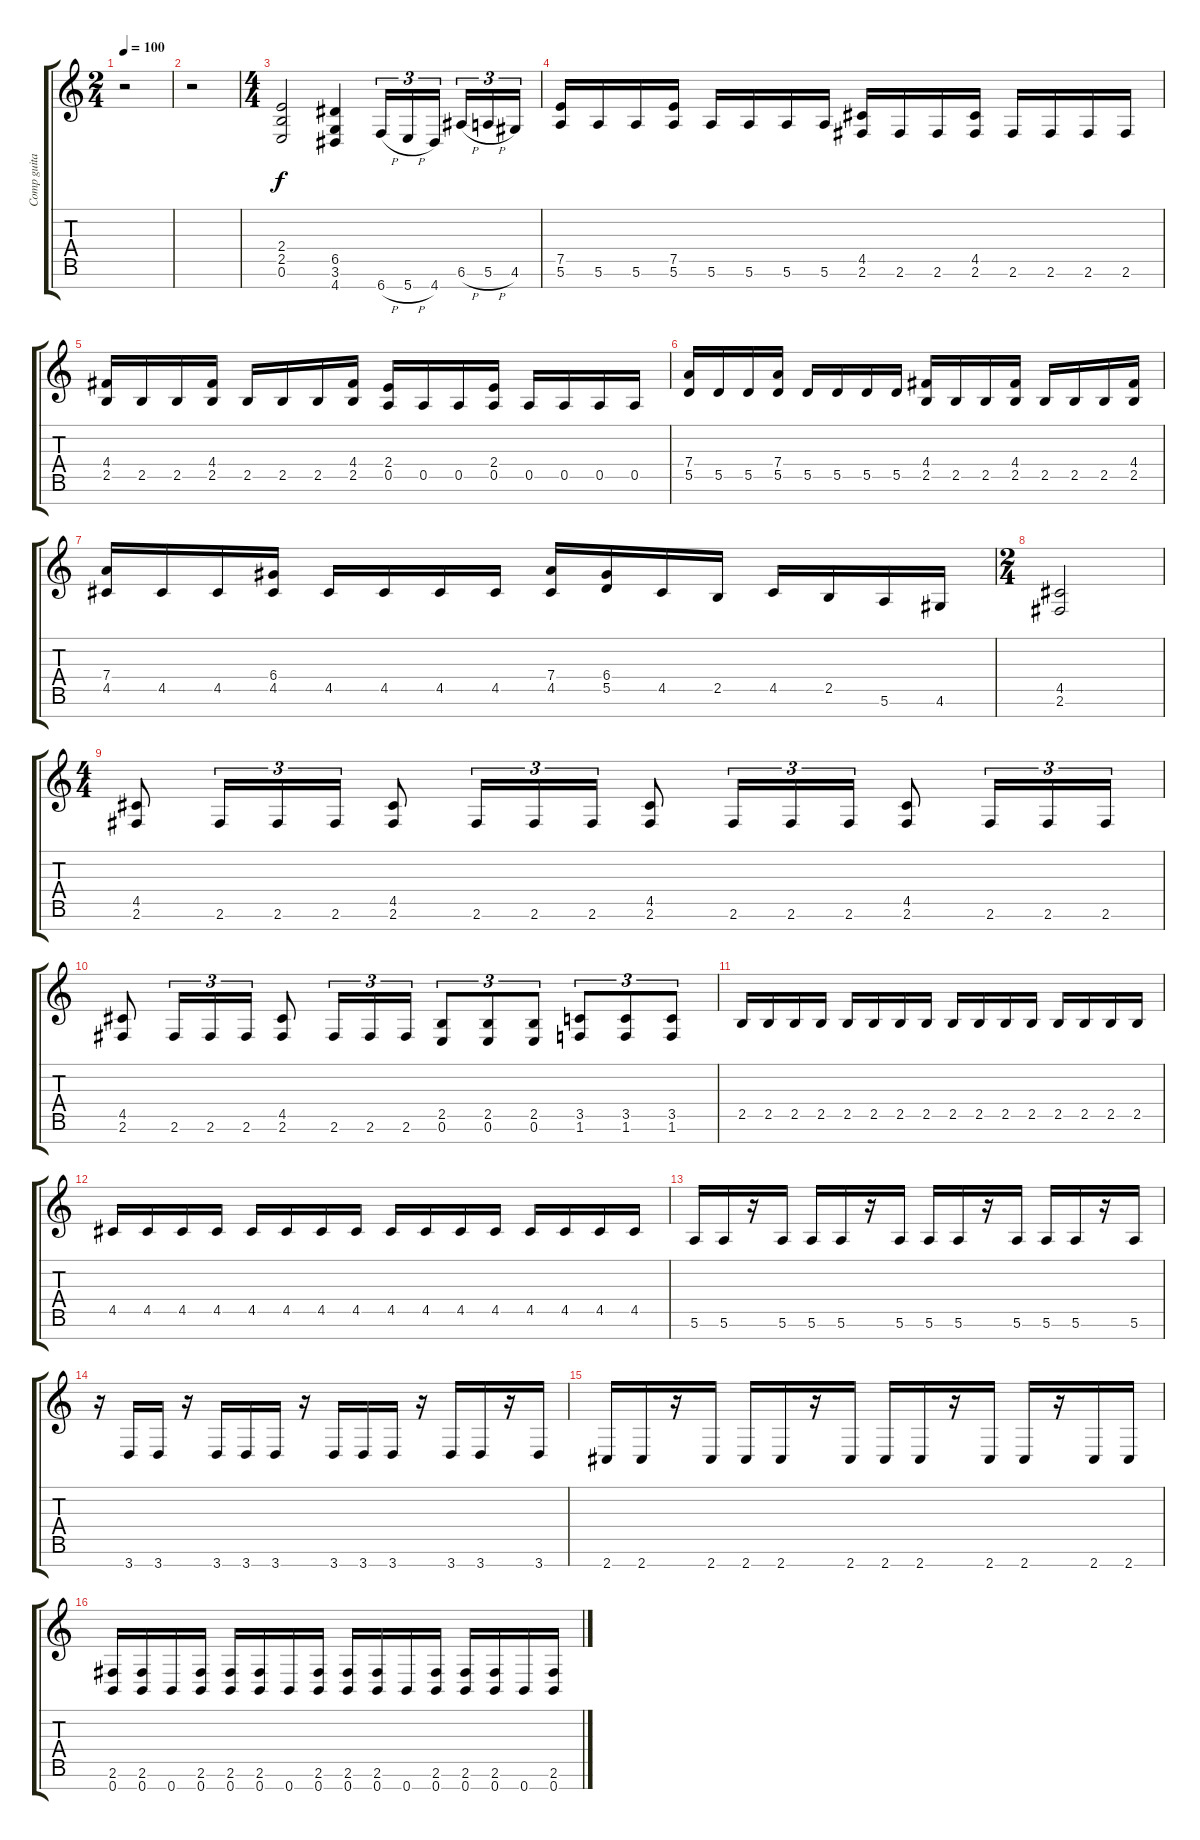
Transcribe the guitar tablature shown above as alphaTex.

\track ("Comp guitar" "Comp guita") {instrument distortionguitar}
\staff {score tabs}
\tuning (E4 B3 G3 D3 A2 E2 B1) {hide}
\ts (2 4)
\tempo 100
\clef g2
\ks c
r.2{dy f volume 13 instrument distortionguitar} |
r.2 |
\ts (4 4)
(2.4 2.5 0.6).2 (6.5 3.6 4.7).4 6.7{h}.16{tu (3 2)} 5.7{h}.16{tu (3 2)} 4.7.16{tu (3 2)} 6.6{h}.16{tu (3 2)} 5.6{h}.16{tu (3 2)} 4.6.16{tu (3 2)} |
(7.5 5.6).16 5.6.16 5.6.16 (7.5 5.6).16 5.6.16 5.6.16 5.6.16 5.6.16 (4.5 2.6).16 2.6.16 2.6.16 (4.5 2.6).16 2.6.16 2.6.16 2.6.16 2.6.16 |
(4.4 2.5).16 2.5.16 2.5.16 (4.4 2.5).16 2.5.16 2.5.16 2.5.16 (4.4 2.5).16 (2.4 0.5).16 0.5.16 0.5.16 (2.4 0.5).16 0.5.16 0.5.16 0.5.16 0.5.16 |
(7.4 5.5).16 5.5.16 5.5.16 (7.4 5.5).16 5.5.16 5.5.16 5.5.16 5.5.16 (4.4 2.5).16 2.5.16 2.5.16 (4.4 2.5).16 2.5.16 2.5.16 2.5.16 (4.4 2.5).16 |
(7.4 4.5).16 4.5.16 4.5.16 (6.4 4.5).16 4.5.16 4.5.16 4.5.16 4.5.16 (7.4 4.5).16 (6.4 5.5).16 4.5.16 2.5.16 4.5.16 2.5.16 5.6.16 4.6.16 |
\ts (2 4)
(4.5 2.6).2 |
\ts (4 4)
(4.5 2.6).8 2.6.16{tu (3 2)} 2.6.16{tu (3 2)} 2.6.16{tu (3 2)} (4.5 2.6).8 2.6.16{tu (3 2)} 2.6.16{tu (3 2)} 2.6.16{tu (3 2)} (4.5 2.6).8 2.6.16{tu (3 2)} 2.6.16{tu (3 2)} 2.6.16{tu (3 2)} (4.5 2.6).8 2.6.16{tu (3 2)} 2.6.16{tu (3 2)} 2.6.16{tu (3 2)} |
(4.5 2.6).8 2.6.16{tu (3 2)} 2.6.16{tu (3 2)} 2.6.16{tu (3 2)} (4.5 2.6).8 2.6.16{tu (3 2)} 2.6.16{tu (3 2)} 2.6.16{tu (3 2)} (2.5 0.6).8{tu (3 2)} (2.5 0.6).8{tu (3 2)} (2.5 0.6).8{tu (3 2)} (3.5 1.6).8{tu (3 2)} (3.5 1.6).8{tu (3 2)} (3.5 1.6).8{tu (3 2)} |
2.5.16 2.5.16 2.5.16 2.5.16 2.5.16 2.5.16 2.5.16 2.5.16 2.5.16 2.5.16 2.5.16 2.5.16 2.5.16 2.5.16 2.5.16 2.5.16 |
4.5.16 4.5.16 4.5.16 4.5.16 4.5.16 4.5.16 4.5.16 4.5.16 4.5.16 4.5.16 4.5.16 4.5.16 4.5.16 4.5.16 4.5.16 4.5.16 |
5.6.16 5.6.16 r.16 5.6.16 5.6.16 5.6.16 r.16 5.6.16 5.6.16 5.6.16 r.16 5.6.16 5.6.16 5.6.16 r.16 5.6.16 |
r.16 3.7.16 3.7.16 r.16 3.7.16 3.7.16 3.7.16 r.16 3.7.16 3.7.16 3.7.16 r.16 3.7.16 3.7.16 r.16 3.7.16 |
2.7.16 2.7.16 r.16 2.7.16 2.7.16 2.7.16 r.16 2.7.16 2.7.16 2.7.16 r.16 2.7.16 2.7.16 r.16 2.7.16 2.7.16 |
(2.6 0.7).16 (2.6 0.7).16 0.7.16 (2.6 0.7).16 (2.6 0.7).16 (2.6 0.7).16 0.7.16 (2.6 0.7).16 (2.6 0.7).16 (2.6 0.7).16 0.7.16 (2.6 0.7).16 (2.6 0.7).16 (2.6 0.7).16 0.7.16 (2.6 0.7).16
